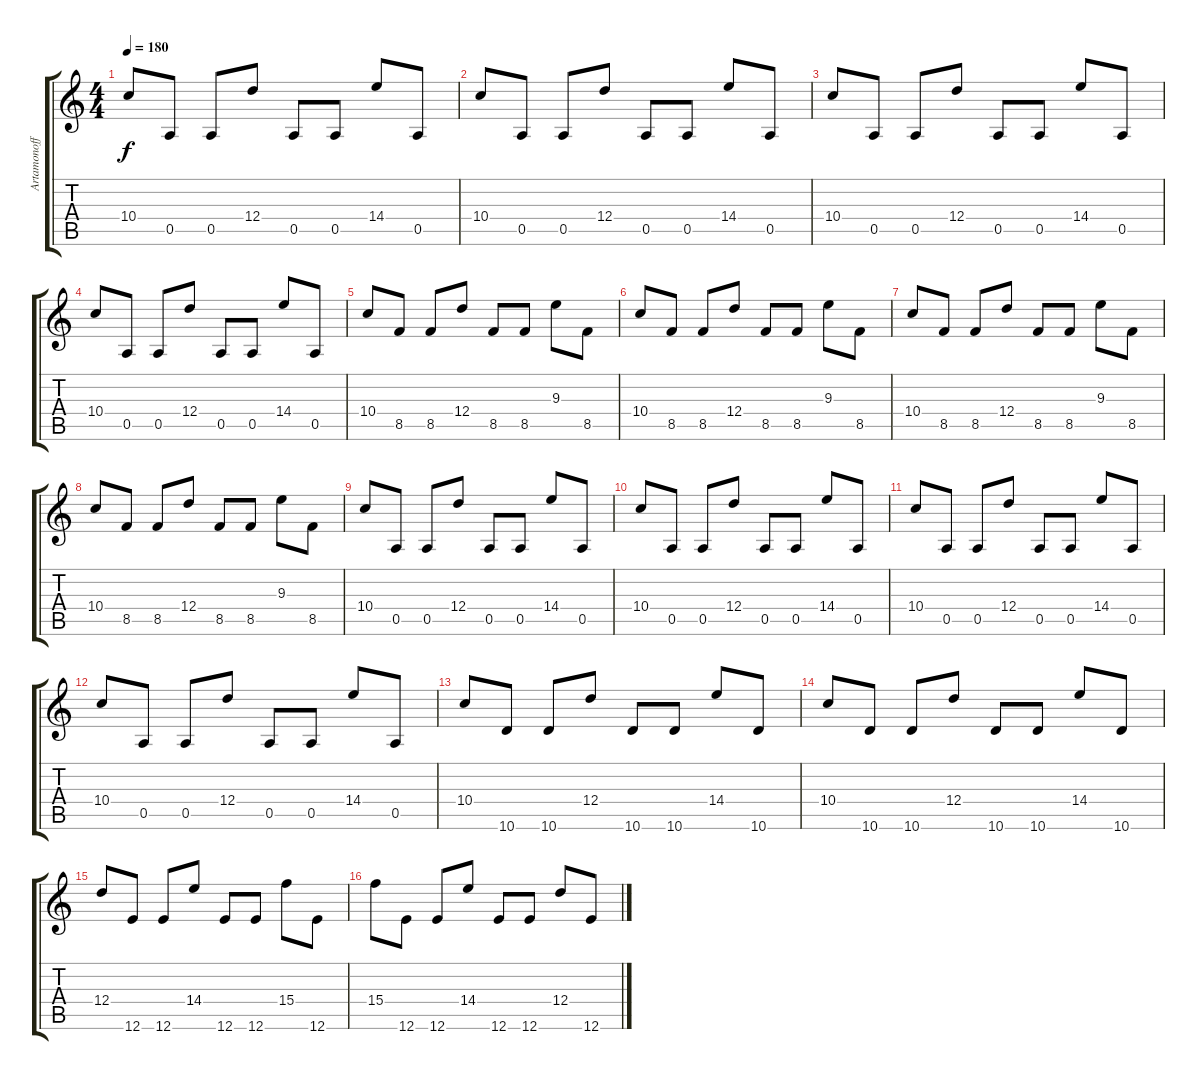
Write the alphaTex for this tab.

\track ("Artamonoff Sanya" "Artamonoff") {instrument distortionguitar}
\staff {score tabs}
\tuning (E4 B3 G3 D3 A2 E2) {hide}
\ts (4 4)
\tempo 180
\clef g2
\ks c
10.4.8{dy f} 0.5.8 0.5.8 12.4.8 0.5.8 0.5.8 14.4.8 0.5.8 |
10.4.8 0.5.8 0.5.8 12.4.8 0.5.8 0.5.8 14.4.8 0.5.8 |
10.4.8 0.5.8 0.5.8 12.4.8 0.5.8 0.5.8 14.4.8 0.5.8 |
10.4.8 0.5.8 0.5.8 12.4.8 0.5.8 0.5.8 14.4.8 0.5.8 |
10.4.8 8.5.8 8.5.8 12.4.8 8.5.8 8.5.8 9.3.8 8.5.8 |
10.4.8 8.5.8 8.5.8 12.4.8 8.5.8 8.5.8 9.3.8 8.5.8 |
10.4.8 8.5.8 8.5.8 12.4.8 8.5.8 8.5.8 9.3.8 8.5.8 |
10.4.8 8.5.8 8.5.8 12.4.8 8.5.8 8.5.8 9.3.8 8.5.8 |
10.4.8 0.5.8 0.5.8 12.4.8 0.5.8 0.5.8 14.4.8 0.5.8 |
10.4.8 0.5.8 0.5.8 12.4.8 0.5.8 0.5.8 14.4.8 0.5.8 |
10.4.8 0.5.8 0.5.8 12.4.8 0.5.8 0.5.8 14.4.8 0.5.8 |
10.4.8 0.5.8 0.5.8 12.4.8 0.5.8 0.5.8 14.4.8 0.5.8 |
10.4.8 10.6.8 10.6.8 12.4.8 10.6.8 10.6.8 14.4.8 10.6.8 |
10.4.8 10.6.8 10.6.8 12.4.8 10.6.8 10.6.8 14.4.8 10.6.8 |
12.4.8 12.6.8 12.6.8 14.4.8 12.6.8 12.6.8 15.4.8 12.6.8 |
15.4.8 12.6.8 12.6.8 14.4.8 12.6.8 12.6.8 12.4.8 12.6.8
